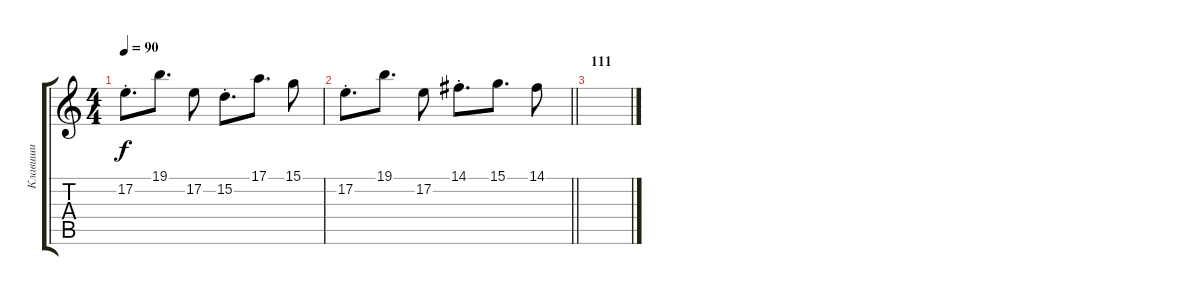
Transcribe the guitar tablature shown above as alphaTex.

\track ("Клавиши" "Клавиши") {instrument stringensemble1}
\staff {score tabs}
\tuning (E4 B3 G3 D3 A2 E2) {hide}
\ts (4 4)
\tempo 90
\clef g2
\ks c
17.2{st}.8{d dy f} 19.1.8{d} 17.2.8 15.2{st}.8{d} 17.1.8{d} 15.1.8 |
\barLineRight lightlight
17.2{st}.8{d} 19.1.8{d} 17.2.8 14.1{st}.8{d} 15.1.8{d} 14.1.8 |
\section ("" "111")
